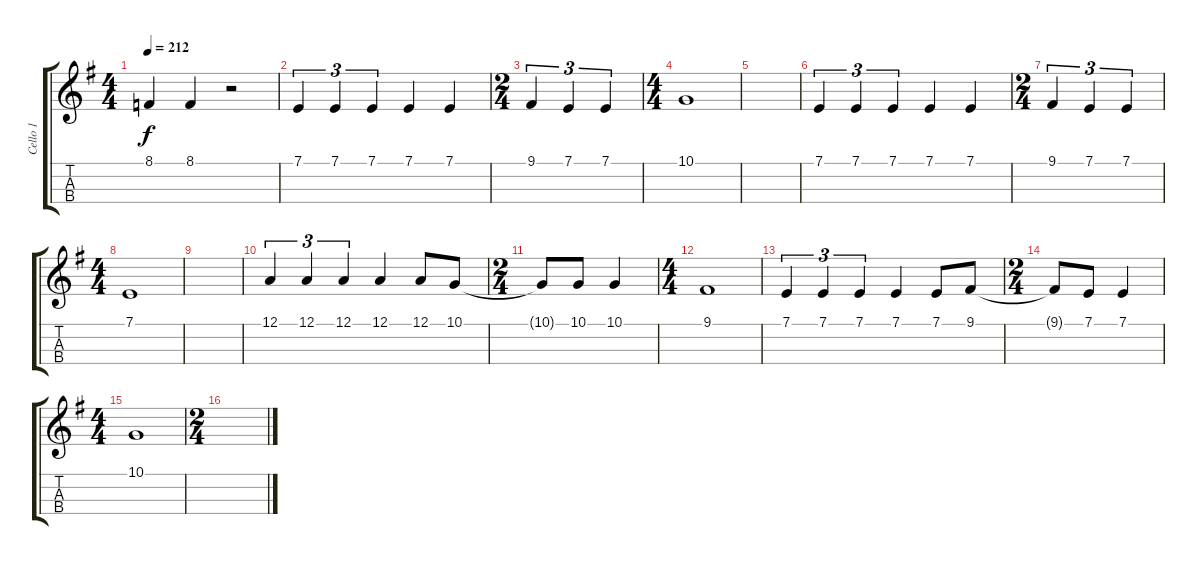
\track ("Cello 1" "Cello 1") {instrument cello}
\staff {score tabs}
\tuning (A3 D3 G2 C2) {hide}
\ts (4 4)
\tempo 212
\clef g2
\ks g
8.1.4{dy f} 8.1.4 r.2 |
7.1.4{tu (3 2)} 7.1.4{tu (3 2)} 7.1.4{tu (3 2)} 7.1.4 7.1.4 |
\ts (2 4)
9.1.4{tu (3 2)} 7.1.4{tu (3 2)} 7.1.4{tu (3 2)} |
\ts (4 4)
10.1.1 |
|
7.1.4{tu (3 2)} 7.1.4{tu (3 2)} 7.1.4{tu (3 2)} 7.1.4 7.1.4 |
\ts (2 4)
9.1.4{tu (3 2)} 7.1.4{tu (3 2)} 7.1.4{tu (3 2)} |
\ts (4 4)
7.1.1 |
|
12.1.4{tu (3 2)} 12.1.4{tu (3 2)} 12.1.4{tu (3 2)} 12.1.4 12.1.8 10.1.8 |
\ts (2 4)
10.1{t}.8 10.1.8 10.1.4 |
\ts (4 4)
9.1.1 |
7.1.4{tu (3 2)} 7.1.4{tu (3 2)} 7.1.4{tu (3 2)} 7.1.4 7.1.8 9.1.8 |
\ts (2 4)
9.1{t}.8 7.1.8 7.1.4 |
\ts (4 4)
10.1.1 |
\ts (2 4)
